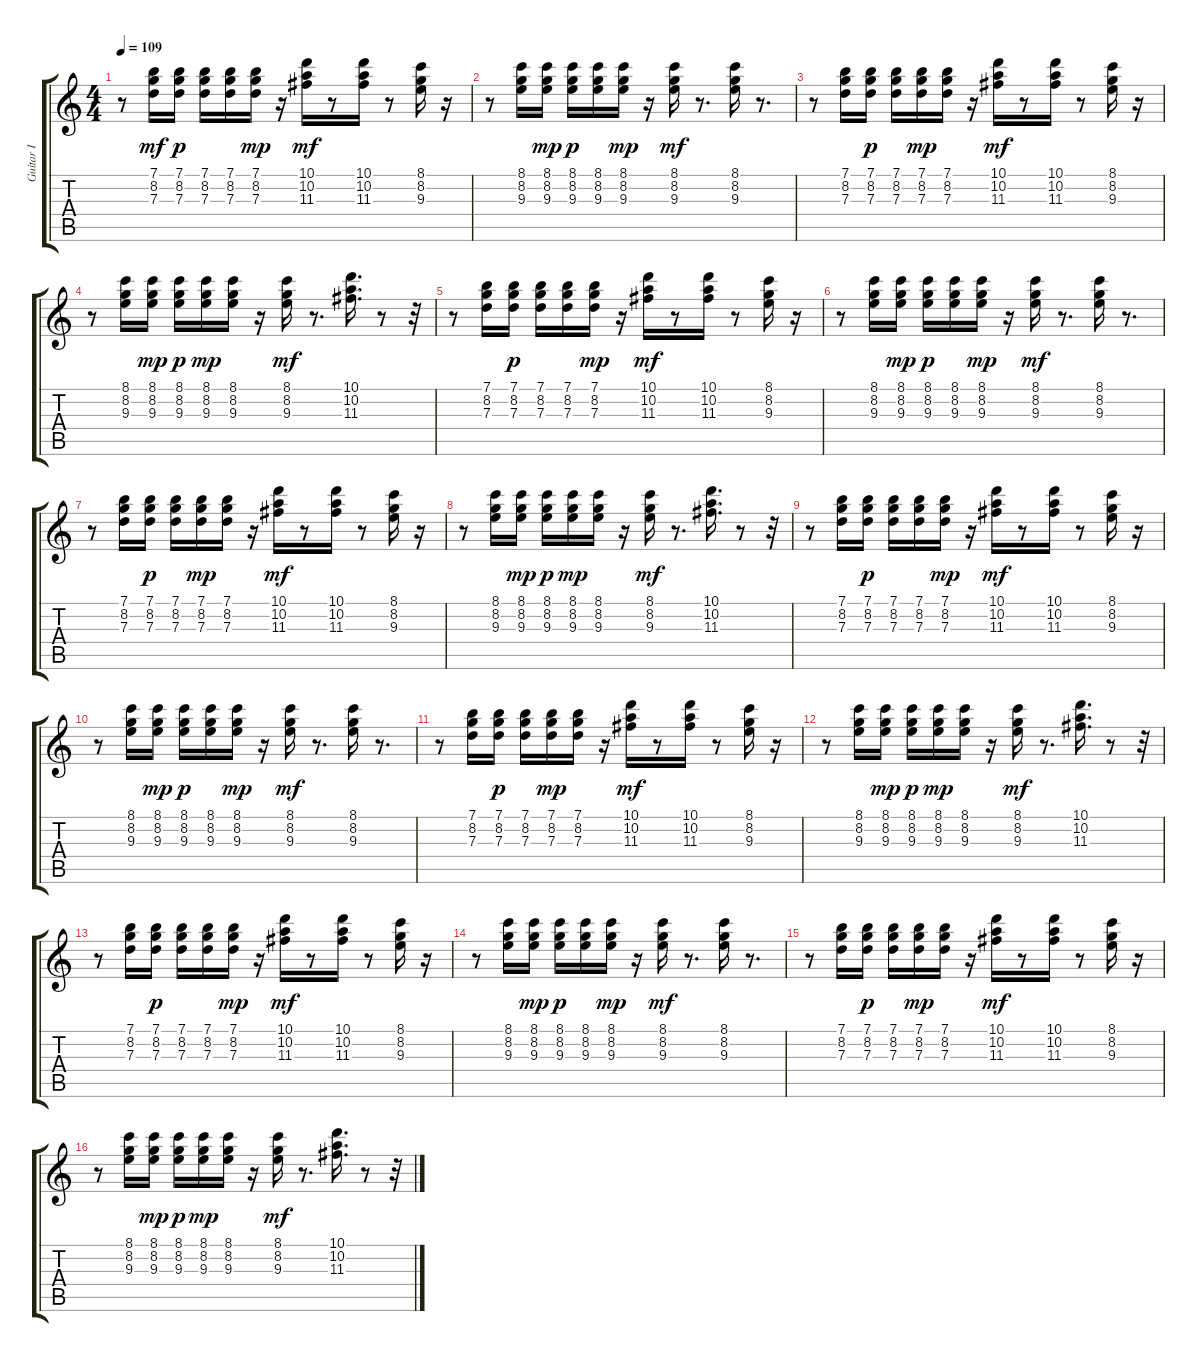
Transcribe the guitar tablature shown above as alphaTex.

\track ("Guitar I" "Guitar I") {instrument electricguitarjazz}
\staff {score tabs}
\tuning (E4 B3 G3 D3 A2 E2) {hide}
\ts (4 4)
\tempo 109
\clef g2
\ks c
r.8{dy mf} (7.1 8.2 7.3).16 (7.1 8.2 7.3).16{dy p} (7.1 8.2 7.3).16 (7.1 8.2 7.3).16 (7.1 8.2 7.3).16{dy mp} r.16 (10.1 10.2 11.3).16{dy mf} r.8 (10.1 10.2 11.3).16 r.8 (8.1 8.2 9.3).16 r.16 |
r.8 (8.1 8.2 9.3).16 (8.1 8.2 9.3).16{dy mp} (8.1 8.2 9.3).16{dy p} (8.1 8.2 9.3).16 (8.1 8.2 9.3).16{dy mp} r.16 (8.1 8.2 9.3).16{dy mf} r.8{d} (8.1 8.2 9.3).16 r.8{d} |
r.8 (7.1 8.2 7.3).16 (7.1 8.2 7.3).16{dy p} (7.1 8.2 7.3).16 (7.1 8.2 7.3).16{dy mp} (7.1 8.2 7.3).16 r.16 (10.1 10.2 11.3).16{dy mf} r.8 (10.1 10.2 11.3).16 r.8 (8.1 8.2 9.3).16 r.16 |
r.8 (8.1 8.2 9.3).16 (8.1 8.2 9.3).16{dy mp} (8.1 8.2 9.3).16{dy p} (8.1 8.2 9.3).16{dy mp} (8.1 8.2 9.3).16 r.16 (8.1 8.2 9.3).16{dy mf} r.8{d} (10.1 10.2 11.3).16{d} r.8 r.32 |
r.8 (7.1 8.2 7.3).16 (7.1 8.2 7.3).16{dy p} (7.1 8.2 7.3).16 (7.1 8.2 7.3).16 (7.1 8.2 7.3).16{dy mp} r.16 (10.1 10.2 11.3).16{dy mf} r.8 (10.1 10.2 11.3).16 r.8 (8.1 8.2 9.3).16 r.16 |
r.8 (8.1 8.2 9.3).16 (8.1 8.2 9.3).16{dy mp} (8.1 8.2 9.3).16{dy p} (8.1 8.2 9.3).16 (8.1 8.2 9.3).16{dy mp} r.16 (8.1 8.2 9.3).16{dy mf} r.8{d} (8.1 8.2 9.3).16 r.8{d} |
r.8 (7.1 8.2 7.3).16 (7.1 8.2 7.3).16{dy p} (7.1 8.2 7.3).16 (7.1 8.2 7.3).16{dy mp} (7.1 8.2 7.3).16 r.16 (10.1 10.2 11.3).16{dy mf} r.8 (10.1 10.2 11.3).16 r.8 (8.1 8.2 9.3).16 r.16 |
r.8 (8.1 8.2 9.3).16 (8.1 8.2 9.3).16{dy mp} (8.1 8.2 9.3).16{dy p} (8.1 8.2 9.3).16{dy mp} (8.1 8.2 9.3).16 r.16 (8.1 8.2 9.3).16{dy mf} r.8{d} (10.1 10.2 11.3).16{d} r.8 r.32 |
r.8 (7.1 8.2 7.3).16 (7.1 8.2 7.3).16{dy p} (7.1 8.2 7.3).16 (7.1 8.2 7.3).16 (7.1 8.2 7.3).16{dy mp} r.16 (10.1 10.2 11.3).16{dy mf} r.8 (10.1 10.2 11.3).16 r.8 (8.1 8.2 9.3).16 r.16 |
r.8 (8.1 8.2 9.3).16 (8.1 8.2 9.3).16{dy mp} (8.1 8.2 9.3).16{dy p} (8.1 8.2 9.3).16 (8.1 8.2 9.3).16{dy mp} r.16 (8.1 8.2 9.3).16{dy mf} r.8{d} (8.1 8.2 9.3).16 r.8{d} |
r.8 (7.1 8.2 7.3).16 (7.1 8.2 7.3).16{dy p} (7.1 8.2 7.3).16 (7.1 8.2 7.3).16{dy mp} (7.1 8.2 7.3).16 r.16 (10.1 10.2 11.3).16{dy mf} r.8 (10.1 10.2 11.3).16 r.8 (8.1 8.2 9.3).16 r.16 |
r.8 (8.1 8.2 9.3).16 (8.1 8.2 9.3).16{dy mp} (8.1 8.2 9.3).16{dy p} (8.1 8.2 9.3).16{dy mp} (8.1 8.2 9.3).16 r.16 (8.1 8.2 9.3).16{dy mf} r.8{d} (10.1 10.2 11.3).16{d} r.8 r.32 |
r.8 (7.1 8.2 7.3).16 (7.1 8.2 7.3).16{dy p} (7.1 8.2 7.3).16 (7.1 8.2 7.3).16 (7.1 8.2 7.3).16{dy mp} r.16 (10.1 10.2 11.3).16{dy mf} r.8 (10.1 10.2 11.3).16 r.8 (8.1 8.2 9.3).16 r.16 |
r.8 (8.1 8.2 9.3).16 (8.1 8.2 9.3).16{dy mp} (8.1 8.2 9.3).16{dy p} (8.1 8.2 9.3).16 (8.1 8.2 9.3).16{dy mp} r.16 (8.1 8.2 9.3).16{dy mf} r.8{d} (8.1 8.2 9.3).16 r.8{d} |
r.8 (7.1 8.2 7.3).16 (7.1 8.2 7.3).16{dy p} (7.1 8.2 7.3).16 (7.1 8.2 7.3).16{dy mp} (7.1 8.2 7.3).16 r.16 (10.1 10.2 11.3).16{dy mf} r.8 (10.1 10.2 11.3).16 r.8 (8.1 8.2 9.3).16 r.16 |
r.8 (8.1 8.2 9.3).16 (8.1 8.2 9.3).16{dy mp} (8.1 8.2 9.3).16{dy p} (8.1 8.2 9.3).16{dy mp} (8.1 8.2 9.3).16 r.16 (8.1 8.2 9.3).16{dy mf} r.8{d} (10.1 10.2 11.3).16{d} r.8 r.32
